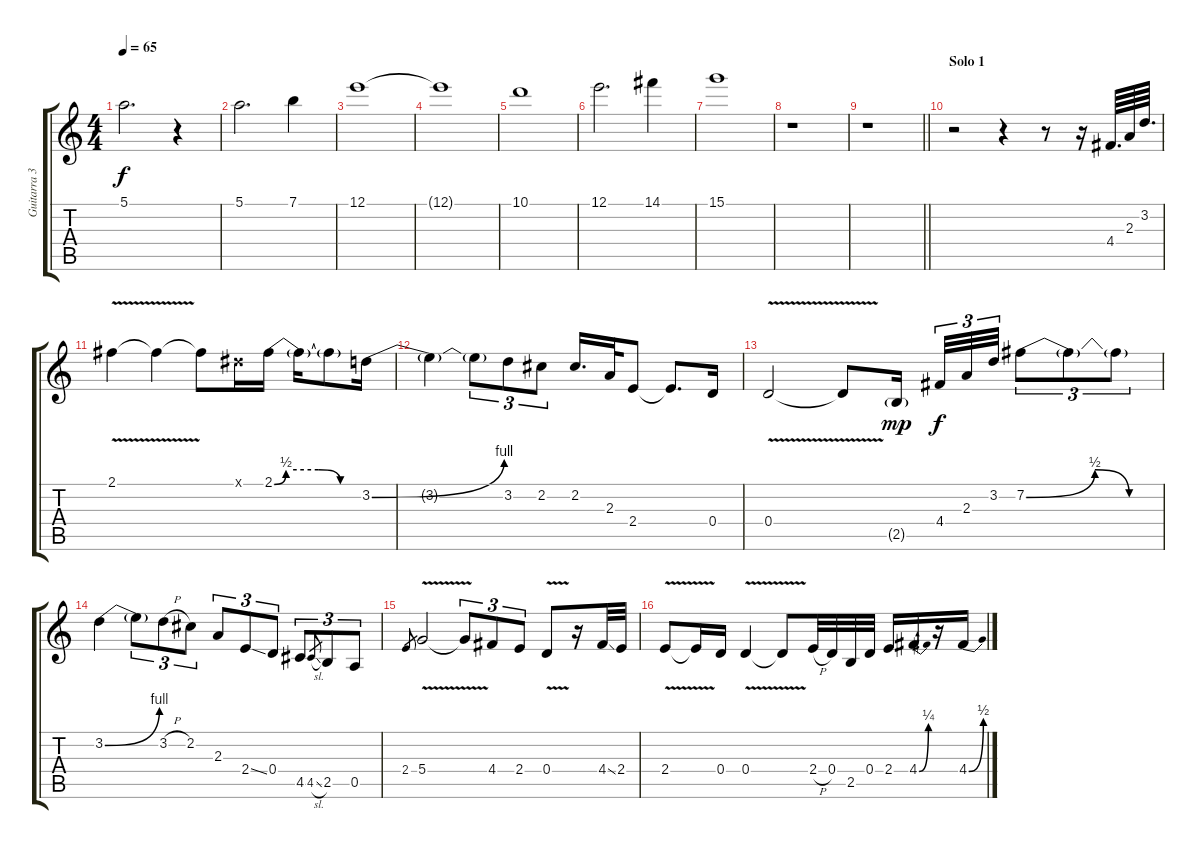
\track ("Guitarra 3 (Solos y Efectos)" "Guitarra 3") {instrument acousticguitarsteel}
\staff {score tabs}
\tuning (E4 B3 G3 D3 A2 E2) {hide}
\ts (4 4)
\tempo 65
\clef g2
\ks c
5.1.2{d dy f} r.4 |
5.1.2{d} 7.1.4 |
12.1.1 |
12.1{t}.1 |
10.1.1 |
12.1.2{d} 14.1.4 |
15.1.1 |
r.1 |
\barLineRight lightlight
r.1 |
\section ("" "Solo 1")
r.2{instrument distortionguitar} r.4 r.8 r.16 4.4.64{d} 2.3.64 3.2.64{d} |
2.1{v}.4 2.1{t}.4 2.1{t}.8 -1.1{x}.16 2.1{be (custom 0 0 8 2 30 2 45 0 60 0)}.16 2.1{t}.16 2.1{t}.8 3.2{be (bend 0 0 60 4)}.16 |
3.2{t}.4 3.2{t}.8{tu (3 2)} 3.2.8{tu (3 2)} 2.2.8{tu (3 2)} 2.2.16{d} 2.3.32 2.4.8 2.4{t}.8{d} 0.4.16 |
0.4{v}.2 0.4{t}.8 2.5{g}.16{dy mp beam splitsecondary} 4.4.32{tu (3 2) dy f} 2.3.32{tu (3 2)} 3.2.32{tu (3 2)} 7.2{be (custom 0 0 30 2 45 0 60 0)}.8{tu (3 2)} 7.2{t}.8{tu (3 2)} 7.2{t}.8{tu (3 2)} |
3.2{be (bend 0 0 60 4)}.4 3.2{t}.8{tu (3 2)} 3.2{h}.8{tu (3 2)} 2.2.8{tu (3 2)} 2.3.8{tu (3 2)} 2.4{ss}.8{tu (3 2)} 0.4.8{tu (3 2)} 4.5.8{tu (3 2)} 4.5{sl}.8{gr} 2.5.8{tu (3 2)} 0.5.8{tu (3 2)} |
2.4.8{gr} 5.4{v}.2 5.4{t}.8{tu (3 2)} 4.4.8{tu (3 2)} 2.4.8{tu (3 2)} 0.4{v}.8 r.16 4.4{ss}.32 2.4.32 |
2.4{v}.8 2.4{t}.16 0.4.16 0.4{v}.4 0.4{t}.8 2.4{h}.32 0.4.32 2.5.32 0.4.32 2.4.16 4.4{be (bend 0 0 60 1)}.16 r.16 4.4{be (bend 0 0 60 2)}.16
